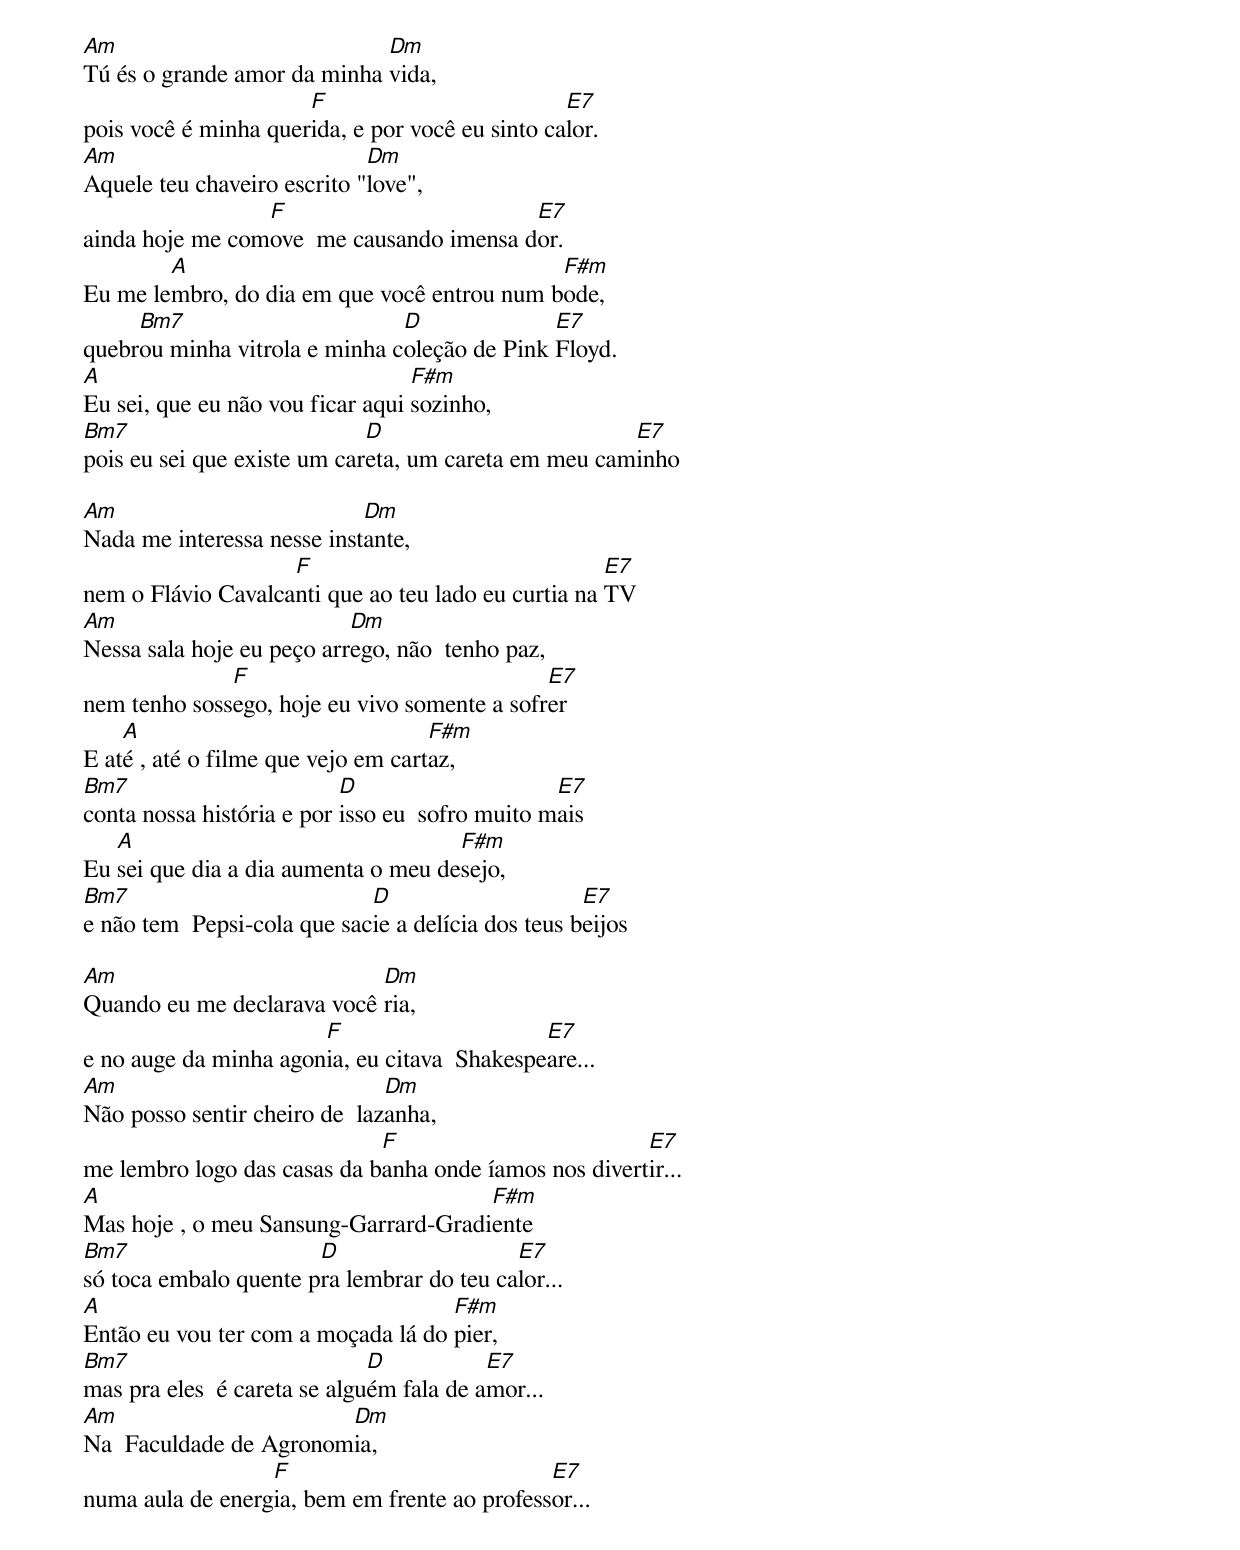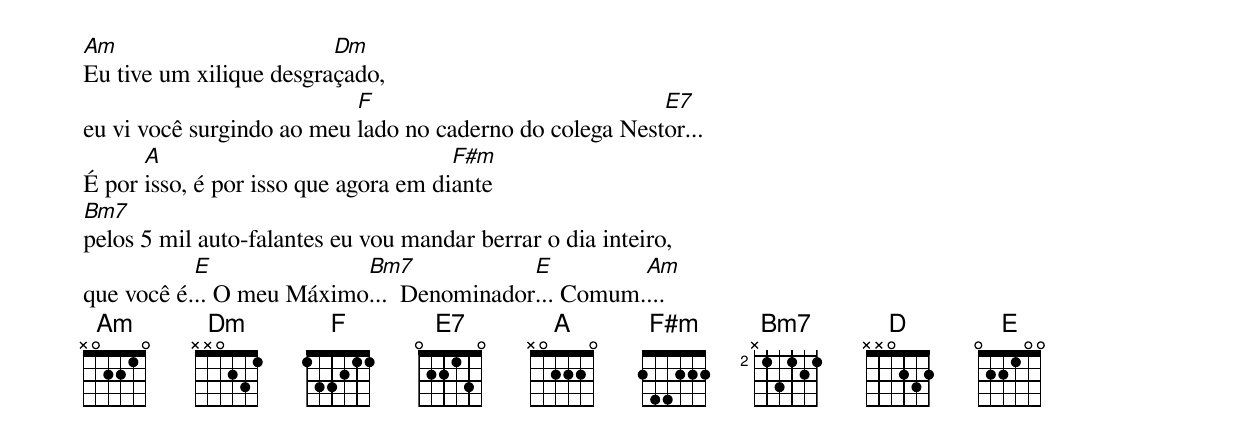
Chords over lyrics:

Am                           Dm
Tú és o grande amor da minha vida,
                      F                          E7
pois você é minha querida, e por você eu sinto calor.
Am                           Dm
Aquele teu chaveiro escrito "love",
                 F                        E7
ainda hoje me comove  me causando imensa dor.
        A                                    F#m
Eu me lembro, do dia em que você entrou num bode,
     Bm7                       D              E7
quebrou minha vitrola e minha coleção de Pink Floyd.
A                                 F#m
Eu sei, que eu não vou ficar aqui sozinho,
Bm7                          D                        E7
pois eu sei que existe um careta, um careta em meu caminho

Am                          Dm
Nada me interessa nesse instante,
                    F                                E7
nem o Flávio Cavalcanti que ao teu lado eu curtia na TV
Am                         Dm
Nessa sala hoje eu peço arrego, não  tenho paz,
              F                               E7
nem tenho sossego, hoje eu vivo somente a sofrer
    A                               F#m
E até , até o filme que vejo em cartaz,
Bm7                        D                     E7
conta nossa história e por isso eu  sofro muito mais
   A                                 F#m
Eu sei que dia a dia aumenta o meu desejo,
Bm7                          D                      E7
e não tem  Pepsi-cola que sacie a delícia dos teus beijos

Am                          Dm
Quando eu me declarava você ria,
                       F                      E7
e no auge da minha agonia, eu citava  Shakespeare...
Am                             Dm
Não posso sentir cheiro de  lazanha,
                             F                         E7
me lembro logo das casas da banha onde íamos nos divertir...
A                                     F#m
Mas hoje , o meu Sansung-Garrard-Gradiente
Bm7                    D                   E7
só toca embalo quente pra lembrar do teu calor...
A                                   F#m
Então eu vou ter com a moçada lá do pier,
Bm7                           D           E7
mas pra eles  é careta se alguém fala de amor...
Am                      Dm
Na  Faculdade de Agronomia,
                  F                           E7
numa aula de energia, bem em frente ao professor...
Am                       Dm
Eu tive um xilique desgraçado,
                           F                             E7
eu vi você surgindo ao meu lado no caderno do colega Nestor...
      A                               F#m
É por isso, é por isso que agora em diante
Bm7
pelos 5 mil auto-falantes eu vou mandar berrar o dia inteiro,
           E              Bm7             E         Am
que você é... O meu Máximo...  Denominador... Comum....
